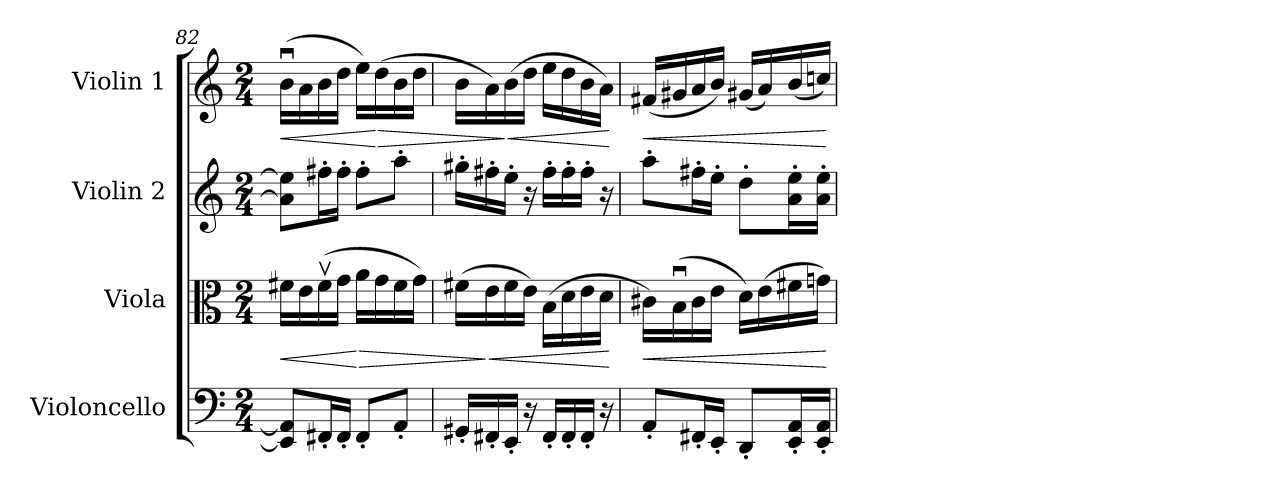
**kern	**kern	**dynam	**kern	**kern	**dynam
*part4	*part3	*part3	*part2	*part1	*part1
*staff4	*staff3	*staff3	*staff2	*staff1	*staff1
*I"Violoncello	*I"Viola	*	*I"Violin 2	*I"Violin 1	*
*I'Vc	*I'Vla	*	*I'Vln	*I'Vln	*
!!LO:LB:g=z
*clefF4	*clefC3	*	*clefG2	*clefG2	*
*k[]	*k[]	*	*k[]	*k[]	*
*M2/4	*M2/4	*	*M2/4	*M2/4	*
=82	=82	=82	=82	=82	=82
!	!	!LO:HP:b	!	!	!LO:HP:b
8EE/] 8AA/]L	16f#X\LL	<	8a\] 8ee\]L	(16bu\LL	<
.	16e\	.	.	16a\	.
16FF#X'/L	(16f#v\	.	16ff#X'\L	16b\	.
16FF#'/JJ	16g\JJ	.	16ff#'\JJ	16dd\JJ	.
!	!	!LO:HP:n=1:b	!	!	!
8FF#'/L	16a\LL	[ >	8ff#'\L	16ee\LL)	.
!	!	!	!	!	!LO:HP:n=1:b
.	16g\	.	.	(16dd\	[ >
8AA'/J	16f#\	.	8aa'\J	16b\	.
.	16g\JJ)	.	.	16dd\JJ	.
=83	=83	=83	=83	=83	=83
16GG#X'/LL	(16f#X\LL	.	16gg#X'\LL	16b\LL	.
!	!	!LO:HP:n=1:b	!	!	!
16FF#X'/	16e\	] <	16ff#X'\	16a\)	.
!	!	!	!	!	!LO:HP:n=1:b
16EE'/JJ	16f#\	.	16ee'\JJ	(16b\	] <
16r	16e\JJ)	.	16r	16dd\JJ	.
16FF#'/LL	(16B\LL	.	16ff#'\LL	16ee\LL	.
16FF#'/	16d\	.	16ff#'\	16dd\	.
16FF#'/JJ	16e\	.	16ff#'\JJ	16b\	.
16r	16d\JJ	.	16r	16a\JJ)	.
.	.	[	.	.	[
=84	=84	=84	=84	=84	=84
!	!	!LO:HP:b	!	!	!LO:HP:b
8AA'/L	16c#X\LL)	<	8aa'\L	(16f#X/LL	<
.	(16Bu\	.	.	16g#X/	.
16FF#X'/L	16c#\	.	16ff#X'\L	16a/	.
16EE'/JJ	16e\JJ	.	16ee'\JJ	16b/JJ)	.
8DD'/L	16d\LL)	.	8dd'\L	(16g#X/LL	.
.	(16e\	.	.	16a/)	.
16EE/' 16AA/'L	16f#X\	.	16a\' 16ee\'L	(16b/	.
16EE/' 16AA/'JJ	16gn\JJ)	.	16a\' 16ee\'JJ	16ccn/JJ)	.
.	.	[	.	.	[
=	=	=	=	=	=
*-	*-	*-	*-	*-	*-
